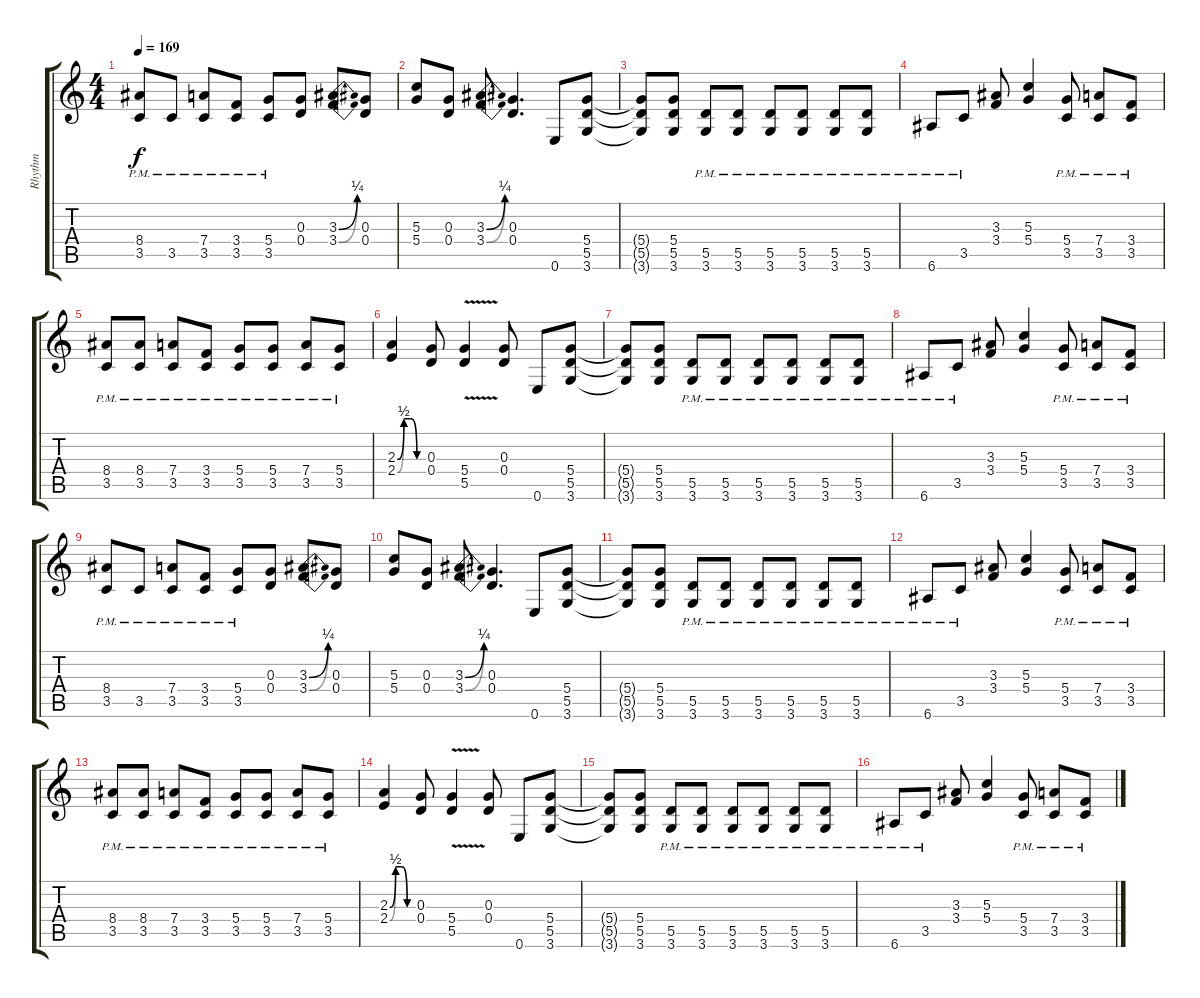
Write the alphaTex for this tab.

\track ("Rhythm" "Rhythm") {instrument overdrivenguitar}
\staff {score tabs}
\tuning (E4 B3 G3 D3 A2 E2) {hide}
\ts (4 4)
\tempo 169
\clef g2
\ks c
(8.4{pm} 3.5{pm}).8{dy f} 3.5{pm}.8 (7.4{pm} 3.5{pm}).8 (3.4{pm} 3.5{pm}).8 (5.4{pm} 3.5{pm}).8 (0.3 0.4).8 (3.3{be (bend 0 0 60 1)} 3.4{be (bend 0 0 60 1)}).8 (0.3 0.4).8 |
(5.3 5.4).8 (0.3 0.4).8 (3.3{be (bend 0 0 60 1)} 3.4{be (bend 0 0 60 1)}).8 (0.3 0.4).4{d} 0.6.8 (5.4 5.5 3.6).8 |
(5.4{t} 5.5{t} 3.6{t}).8 (5.4 5.5 3.6).8 (5.5{pm} 3.6{pm}).8 (5.5{pm} 3.6{pm}).8 (5.5{pm} 3.6{pm}).8 (5.5{pm} 3.6{pm}).8 (5.5{pm} 3.6{pm}).8 (5.5{pm} 3.6{pm}).8 |
6.6{pm}.8 3.5{pm}.8 (3.3 3.4).8 (5.3 5.4).4 (5.4{pm} 3.5{pm}).8 (7.4{pm} 3.5{pm}).8 (3.4{pm} 3.5{pm}).8 |
(8.4{pm} 3.5{pm}).8 (8.4{pm} 3.5{pm}).8 (7.4{pm} 3.5{pm}).8 (3.4{pm} 3.5{pm}).8 (5.4{pm} 3.5{pm}).8 (5.4{pm} 3.5{pm}).8 (7.4{pm} 3.5{pm}).8 (5.4{pm} 3.5{pm}).8 |
(2.3{be (custom 0 0 15 2 30 2 45 0 60 0)} 2.4{be (custom 0 0 15 2 30 2 45 0 60 0)}).4 (0.3 0.4).8 (5.4{v} 5.5{v}).4 (0.3 0.4).8 0.6.8 (5.4 5.5 3.6).8 |
(5.4{t} 5.5{t} 3.6{t}).8 (5.4 5.5 3.6).8 (5.5{pm} 3.6{pm}).8 (5.5{pm} 3.6{pm}).8 (5.5{pm} 3.6{pm}).8 (5.5{pm} 3.6{pm}).8 (5.5{pm} 3.6{pm}).8 (5.5{pm} 3.6{pm}).8 |
6.6{pm}.8 3.5{pm}.8 (3.3 3.4).8 (5.3 5.4).4 (5.4{pm} 3.5{pm}).8 (7.4{pm} 3.5{pm}).8 (3.4{pm} 3.5{pm}).8 |
(8.4{pm} 3.5{pm}).8 3.5{pm}.8 (7.4{pm} 3.5{pm}).8 (3.4{pm} 3.5{pm}).8 (5.4{pm} 3.5{pm}).8 (0.3 0.4).8 (3.3{be (bend 0 0 60 1)} 3.4{be (bend 0 0 60 1)}).8 (0.3 0.4).8 |
(5.3 5.4).8 (0.3 0.4).8 (3.3{be (bend 0 0 60 1)} 3.4{be (bend 0 0 60 1)}).8 (0.3 0.4).4{d} 0.6.8 (5.4 5.5 3.6).8 |
(5.4{t} 5.5{t} 3.6{t}).8 (5.4 5.5 3.6).8 (5.5{pm} 3.6{pm}).8 (5.5{pm} 3.6{pm}).8 (5.5{pm} 3.6{pm}).8 (5.5{pm} 3.6{pm}).8 (5.5{pm} 3.6{pm}).8 (5.5{pm} 3.6{pm}).8 |
6.6{pm}.8 3.5{pm}.8 (3.3 3.4).8 (5.3 5.4).4 (5.4{pm} 3.5{pm}).8 (7.4{pm} 3.5{pm}).8 (3.4{pm} 3.5{pm}).8 |
(8.4{pm} 3.5{pm}).8 (8.4{pm} 3.5{pm}).8 (7.4{pm} 3.5{pm}).8 (3.4{pm} 3.5{pm}).8 (5.4{pm} 3.5{pm}).8 (5.4{pm} 3.5{pm}).8 (7.4{pm} 3.5{pm}).8 (5.4{pm} 3.5{pm}).8 |
(2.3{be (custom 0 0 15 2 30 2 45 0 60 0)} 2.4{be (custom 0 0 15 2 30 2 45 0 60 0)}).4 (0.3 0.4).8 (5.4{v} 5.5{v}).4 (0.3 0.4).8 0.6.8 (5.4 5.5 3.6).8 |
(5.4{t} 5.5{t} 3.6{t}).8 (5.4 5.5 3.6).8 (5.5{pm} 3.6{pm}).8 (5.5{pm} 3.6{pm}).8 (5.5{pm} 3.6{pm}).8 (5.5{pm} 3.6{pm}).8 (5.5{pm} 3.6{pm}).8 (5.5{pm} 3.6{pm}).8 |
6.6{pm}.8 3.5{pm}.8 (3.3 3.4).8 (5.3 5.4).4 (5.4{pm} 3.5{pm}).8 (7.4{pm} 3.5{pm}).8 (3.4{pm} 3.5{pm}).8
